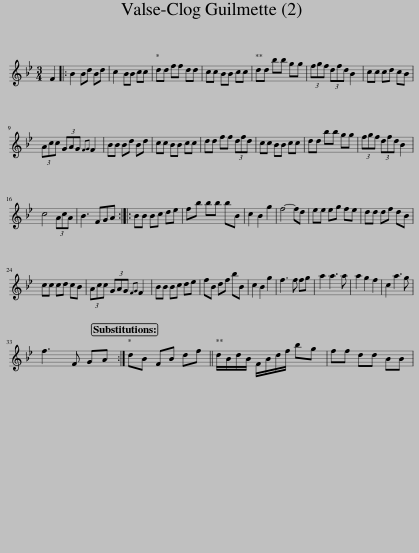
X:1
L:1/8
M:3/4
I:linebreak $
K:Bb
V:1 treble
V:1
 F2 |: B2 Bd Bd | c2 BB cc | dd ff dd | cc BB cc | %5
 dd bb gg | (3fgf (3dfd B2 | cc cd cB |$ (3Acc (3GAG{FG} F2 | BB Bd Bd | %10
 cc BB cc | dd ff (3dfd | cc BB cc | dd bb gg | (3fgf (3dfd B2 |$ %15
 c4 (3AcA | B3 FGA :: BB Bc de | fb bb bB | c2 B2 g2 | %20
 f4- fd | ee eg fe | dd df dB |$ cc cd cB | (3Acc (3GAG{FG} F2 | %25
 BB Bc de | fB df bB | c2 B2 g2 | f3 f fg | a2 a3 a | %30
 a2 g2 f2 | c2 a3 g |$ f3 F GA :| dB FB df || d/B/d/B/ F/B/d/f/ bg | %35
 ff dd BB | %36
